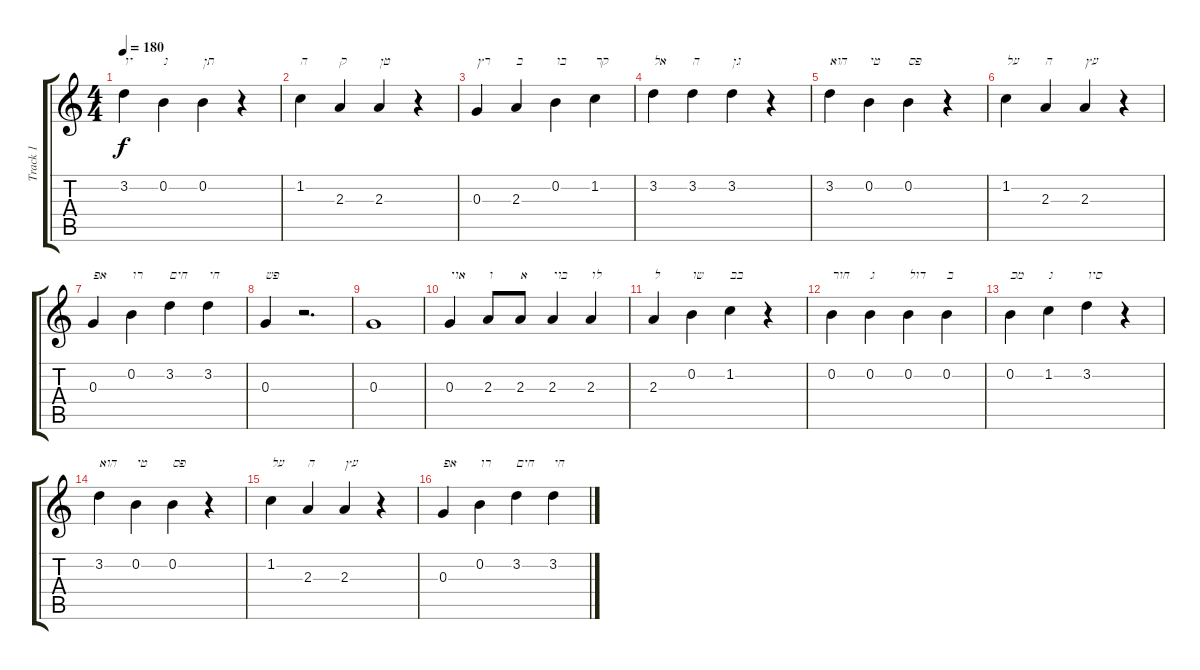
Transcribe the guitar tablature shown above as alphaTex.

\track ("Track 1" "Track 1") {instrument acousticguitarnylon}
\staff {score tabs}
\tuning (E4 B3 G3 D3 A2 E2) {hide}
\ts (4 4)
\tempo 180
\clef g2
\ks c
3.2.4{txt "יו" dy f instrument acousticguitarnylon} 0.2.4{txt "נ"} 0.2.4{txt "תן"} r.4 |
1.2.4{txt "ה"} 2.3.4{txt "ק"} 2.3.4{txt "טן"} r.4 |
0.3.4{txt "רץ"} 2.3.4{txt "ב"} 0.2.4{txt "בו"} 1.2.4{txt "קר"} |
3.2.4{txt "אל"} 3.2.4{txt "ה"} 3.2.4{txt "גן"} r.4 |
3.2.4{txt "הוא"} 0.2.4{txt "טי"} 0.2.4{txt "פס"} r.4 |
1.2.4{txt "על"} 2.3.4{txt "ה"} 2.3.4{txt "עץ"} r.4 |
0.3.4{txt "אפ"} 0.2.4{txt "רו"} 3.2.4{txt "חים"} 3.2.4{txt "חי"} |
0.3.4{txt "פש"} r.2{d} |
0.3.1 |
0.3.4{txt "אוי"} 2.3.8{txt "ו"} 2.3.8{txt "א"} 2.3.4{txt "בוי"} 2.3.4{txt "לו"} |
2.3.4{txt "ל"} 0.2.4{txt "שו"} 1.2.4{txt "בב"} r.4 |
0.2.4{txt "חור"} 0.2.4{txt "ג"} 0.2.4{txt "דול"} 0.2.4{txt "ב"} |
0.2.4{txt "מכ"} 1.2.4{txt "נ"} 3.2.4{txt "סיו"} r.4 |
3.2.4{txt "הוא"} 0.2.4{txt "טי"} 0.2.4{txt "פס"} r.4 |
1.2.4{txt "על"} 2.3.4{txt "ה"} 2.3.4{txt "עץ"} r.4 |
0.3.4{txt "אפ"} 0.2.4{txt "רו"} 3.2.4{txt "חים"} 3.2.4{txt "חי"}
